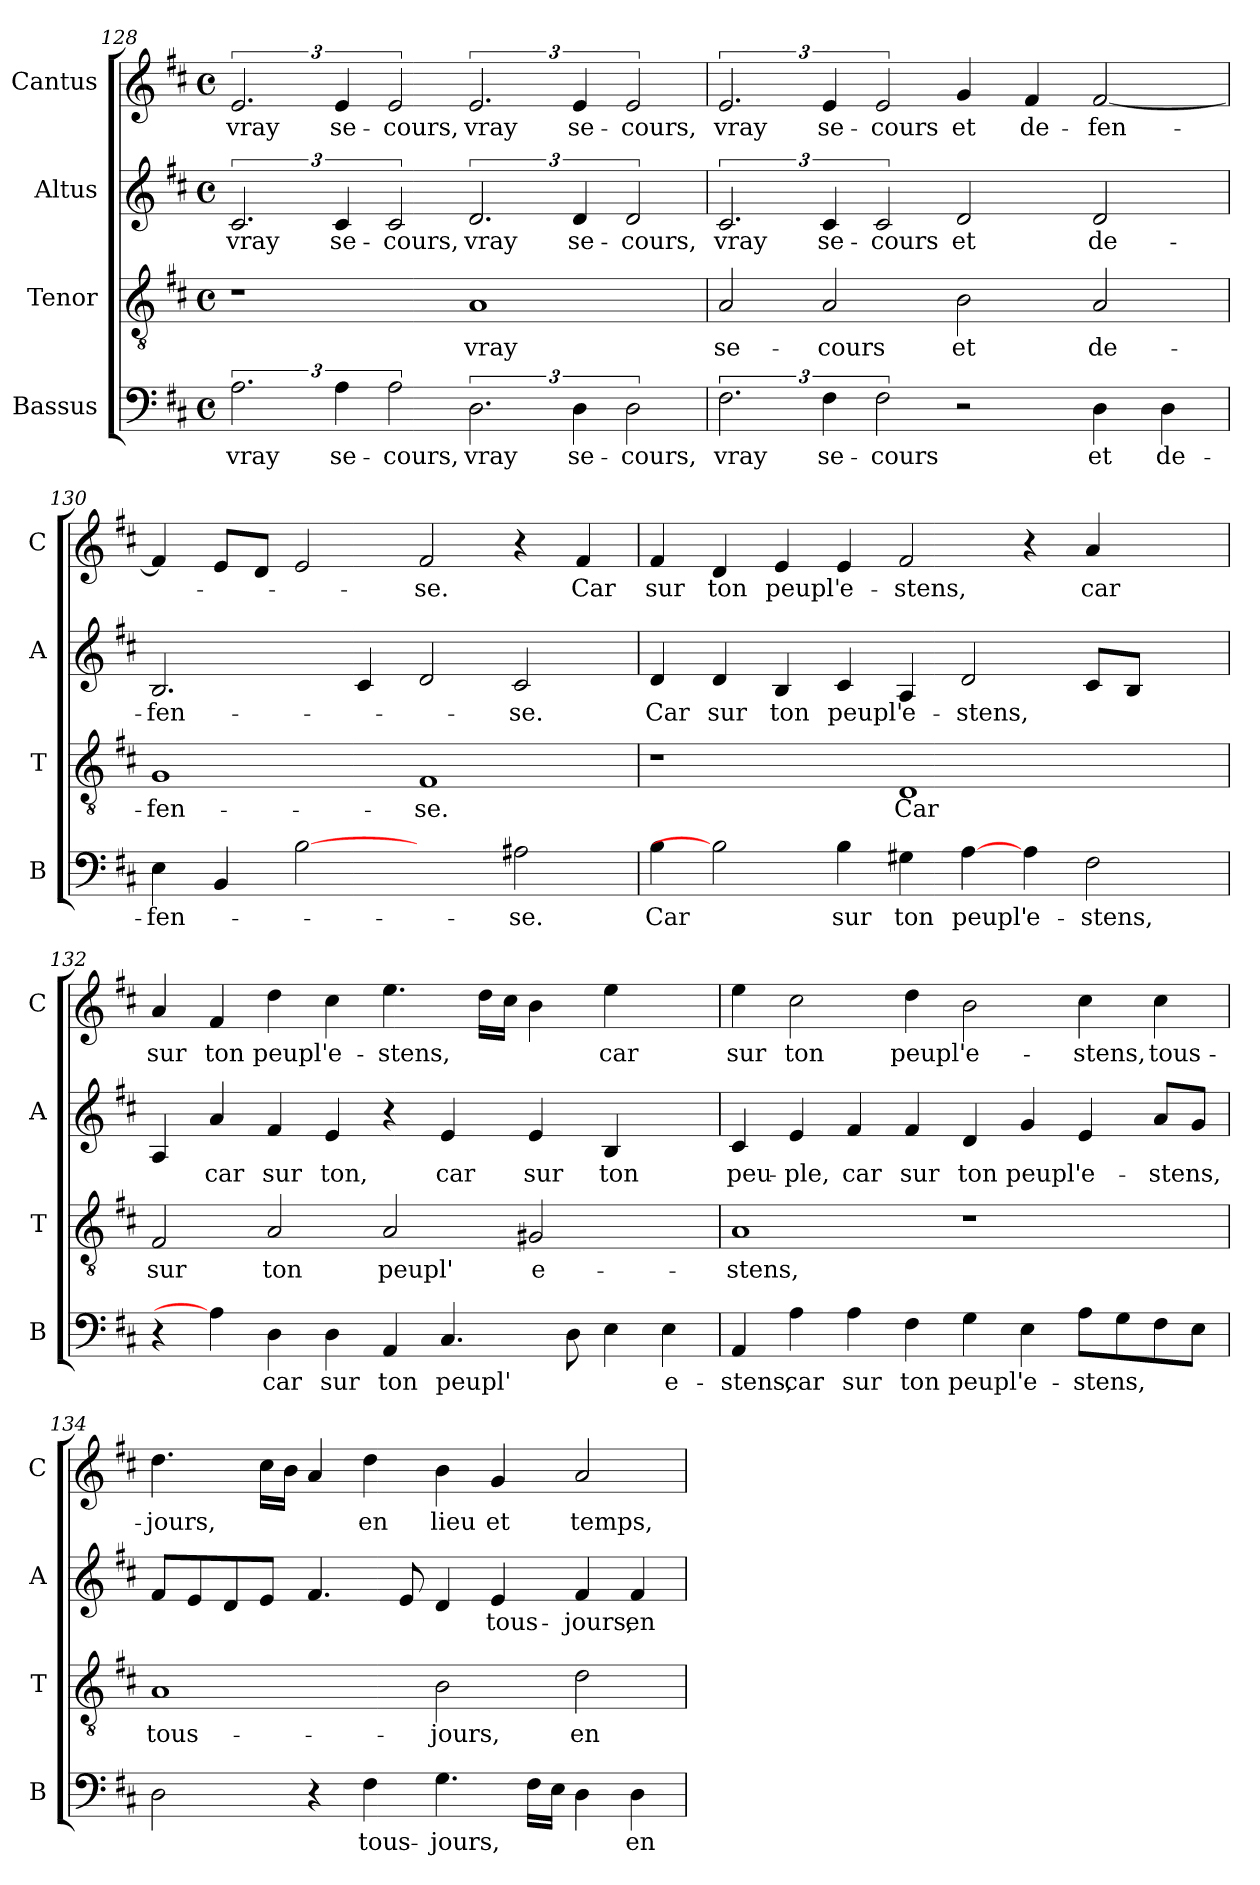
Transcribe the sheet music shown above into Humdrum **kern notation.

**kern	**text	**kern	**text	**kern	**text	**kern	**text
*part4	*part4	*part3	*part3	*part2	*part2	*part1	*part1
*staff4	*staff4	*staff3	*staff3	*staff2	*staff2	*staff1	*staff1
*I"Bassus	*	*I"Tenor	*	*I"Altus	*	*I"Cantus	*
*I'B	*	*I'T	*	*I'A	*	*I'C	*
*clefF4	*	*clefGv2	*	*clefG2	*	*clefG2	*
*k[f#c#]	*	*k[f#c#]	*	*k[f#c#]	*	*k[f#c#]	*
*D:	*	*D:	*	*D:	*	*D:	*
*M4/4	*	*M4/4	*	*M4/4	*	*M4/4	*
*met(c)	*	*met(c)	*	*met(c)	*	*met(c)	*
=128	=128	=128	=128	=128	=128	=128	=128
!	!LO:LY:b	!	!	!	!LO:LY:b	!	!LO:LY:b
3.A\	vray	1r	.	3.c#/	vray	3.e/	vray
!	!LO:LY:b	!	!	!	!LO:LY:b	!	!LO:LY:b
6A\	se-	.	.	6c#/	se-	6e/	se-
!	!LO:LY:b	!	!	!	!LO:LY:b	!	!LO:LY:b
3A\	-cours,	.	.	3c#/	-cours,	3e/	-cours,
!	!LO:LY:b	!	!LO:LY:b	!	!LO:LY:b	!	!LO:LY:b
3.D\	vray	1A	vray	3.d/	vray	3.e/	vray
!	!LO:LY:b	!	!	!	!LO:LY:b	!	!LO:LY:b
6D\	se-	.	.	6d/	se-	6e/	se-
!	!LO:LY:b	!	!	!	!LO:LY:b	!	!LO:LY:b
3D\	-cours,	.	.	3d/	-cours,	3e/	-cours,
=129	=129	=129	=129	=129	=129	=129	=129
!	!LO:LY:b	!	!LO:LY:b	!	!LO:LY:b	!	!LO:LY:b
3.F#\	vray	2A/	se-	3.c#/	vray	3.e/	vray
!	!LO:LY:b	!	!LO:LY:b	!	!LO:LY:b	!	!LO:LY:b
6F#\	se-	2A/	-cours	6c#/	se-	6e/	se-
!	!LO:LY:b	!	!	!	!LO:LY:b	!	!LO:LY:b
3F#\	-cours	.	.	3c#/	-cours	3e/	-cours
!	!	!	!LO:LY:b	!	!LO:LY:b	!	!LO:LY:b
2r	.	2B\	et	2d/	et	4g/	et
!	!	!	!	!	!	!	!LO:LY:b
.	.	.	.	.	.	4f#/	de-
!	!LO:LY:b	!	!LO:LY:b	!	!LO:LY:b	!	!LO:LY:b
4D\	et	2A/	de-	2d/	de-	[2f#/	-fen-
!	!LO:LY:b	!	!	!	!	!	!
4D\	de-	.	.	.	.	.	.
!!LO:PB:g=z
=130	=130	=130	=130	=130	=130	=130	=130
!	!LO:LY:b	!	!LO:LY:b	!	!LO:LY:b	!	!
4E\	-fen-	1G	-fen-	2.B/	-fen-	4f#/]	.
4BB/	.	.	.	.	.	8e/L	.
.	.	.	.	.	.	8d/J	.
[2B	.	.	.	.	.	2e/	.
.	.	.	.	4c#/	.	.	.
!	!	!	!LO:LY:b	!	!	!	!LO:LY:b
2ryy	.	1F#	-se.	2d/	.	2f#/	-se.
!	!LO:LY:b	!	!	!	!LO:LY:b	!	!
2A#X\	-se.	.	.	2c#/	-se.	4r	.
!	!	!	!	!	!	!	!LO:LY:b
.	.	.	.	.	.	4f#/	Car
=131	=131	=131	=131	=131	=131	=131	=131
!	!LO:LY:b	!	!	!	!LO:LY:b	!	!LO:LY:b
4B\	Car	1r	.	4d/	Car	4f#/	sur
!	!	!	!	!	!LO:LY:b	!	!LO:LY:b
2B]	.	.	.	4d/	sur	4d/	ton
!	!	!	!	!	!LO:LY:b	!	!LO:LY:b
.	.	.	.	4B/	ton	4e/	peupl'
!	!LO:LY:b	!	!	!	!LO:LY:b	!	!LO:LY:b
4B\	sur	.	.	4c#/	peupl'	4e/	e-
!	!LO:LY:b	!	!LO:LY:b	!	!LO:LY:b	!	!LO:LY:b
4G#X\	ton	1D	Car	4A/	e-	2f#/	-stens,
!	!LO:LY:b	!	!	!	!LO:LY:b	!	!
[4A\	peupl'	.	.	2d/	-stens,	.	.
!	!LO:LY:b	!	!	!	!	!	!
4A\	e-	.	.	.	.	4r	.
!	!LO:LY:b	!	!	!	!	!	!LO:LY:b
2F#\	-stens,	.	.	8c#/L	.	4a/	car
.	.	.	.	8B/J	.	.	.
.	.	4ryy	.	4ryy	.	4ryy	.
=132	=132	=132	=132	=132	=132	=132	=132
!	!	!	!LO:LY:b	!	!	!	!LO:LY:b
4r	.	2F#/	sur	4A/	.	4a/	sur
!	!	!	!	!	!LO:LY:b	!	!LO:LY:b
4A\]	.	.	.	4a/	car	4f#/	ton
!	!LO:LY:b	!	!LO:LY:b	!	!LO:LY:b	!	!LO:LY:b
4D\	car	2A/	ton	4f#/	sur	4dd\	peupl'
!	!LO:LY:b	!	!	!	!LO:LY:b	!	!LO:LY:b
4D\	sur	.	.	4e/	ton,	4cc#\	e-
!	!LO:LY:b	!	!LO:LY:b	!	!	!	!LO:LY:b
4AA/	ton	2A/	peupl'	4r	.	4.ee\	-stens,
!	!LO:LY:b	!	!	!	!LO:LY:b	!	!
4.C#/	peupl'	.	.	4e/	car	.	.
.	.	.	.	.	.	16dd\LL	.
.	.	.	.	.	.	16cc#\JJ	.
!	!	!	!LO:LY:b	!	!LO:LY:b	!	!
.	.	2G#X/	e-	4e/	sur	4b\	.
8D\	.	.	.	.	.	.	.
!	!	!	!	!	!LO:LY:b	!	!LO:LY:b
4E\	.	.	.	4B/	ton	4ee\	car
!	!LO:LY:b	!	!	!	!	!	!
4E\	e-	4ryy	.	4ryy	.	4ryy	.
!!LO:LB:g=z
=133	=133	=133	=133	=133	=133	=133	=133
!	!LO:LY:b	!	!LO:LY:b	!	!LO:LY:b	!	!LO:LY:b
4AA/	-stens,	1A	-stens,	4c#/	peu-	4ee\	sur
!	!LO:LY:b	!	!	!	!LO:LY:b	!	!LO:LY:b
4A\	car	.	.	4e/	-ple,	2cc#\	ton
!	!LO:LY:b	!	!	!	!LO:LY:b	!	!
4A\	sur	.	.	4f#/	car	.	.
!	!LO:LY:b	!	!	!	!LO:LY:b	!	!LO:LY:b
4F#\	ton	.	.	4f#/	sur	4dd\	peupl'
!	!LO:LY:b	!	!	!	!LO:LY:b	!	!LO:LY:b
4G\	peupl'	1r	.	4d/	ton	2b\	e-
!	!LO:LY:b	!	!	!	!LO:LY:b	!	!
4E\	e-	.	.	4g/	peupl'	.	.
!	!LO:LY:b	!	!	!	!LO:LY:b	!	!LO:LY:b
8A\L	-stens,	.	.	4e/	e-	4cc#\	-stens,
8G\	.	.	.	.	.	.	.
!	!	!	!	!	!LO:LY:b	!	!LO:LY:b
8F#\	.	.	.	8a/L	-stens,	4cc#\	tous-
8E\J	.	.	.	8g/J	.	.	.
=134	=134	=134	=134	=134	=134	=134	=134
!	!	!	!LO:LY:b	!	!	!	!LO:LY:b
2D\	.	1A	tous-	8f#/L	.	4.dd\	-jours,
.	.	.	.	8e/	.	.	.
.	.	.	.	8d/	.	.	.
.	.	.	.	8e/J	.	16cc#\LL	.
.	.	.	.	.	.	16b\JJ	.
4r	.	.	.	4.f#/	.	4a/	.
!	!LO:LY:b	!	!	!	!	!	!LO:LY:b
4F#\	tous-	.	.	.	.	4dd\	en
.	.	.	.	8e/	.	.	.
!	!LO:LY:b	!	!LO:LY:b	!	!	!	!LO:LY:b
4.G\	-jours,	2B\	-jours,	4d/	.	4b\	lieu
!	!	!	!	!	!LO:LY:b	!	!LO:LY:b
.	.	.	.	4e/	tous-	4g/	et
16F#\LL	.	.	.	.	.	.	.
16E\JJ	.	.	.	.	.	.	.
!	!	!	!LO:LY:b	!	!LO:LY:b	!	!LO:LY:b
4D\	.	2d\	en	4f#/	-jours,	2a/	temps,
!	!LO:LY:b	!	!	!	!LO:LY:b	!	!
4D\	en	.	.	4f#/	en	.	.
=	=	=	=	=	=	=	=
*-	*-	*-	*-	*-	*-	*-	*-
